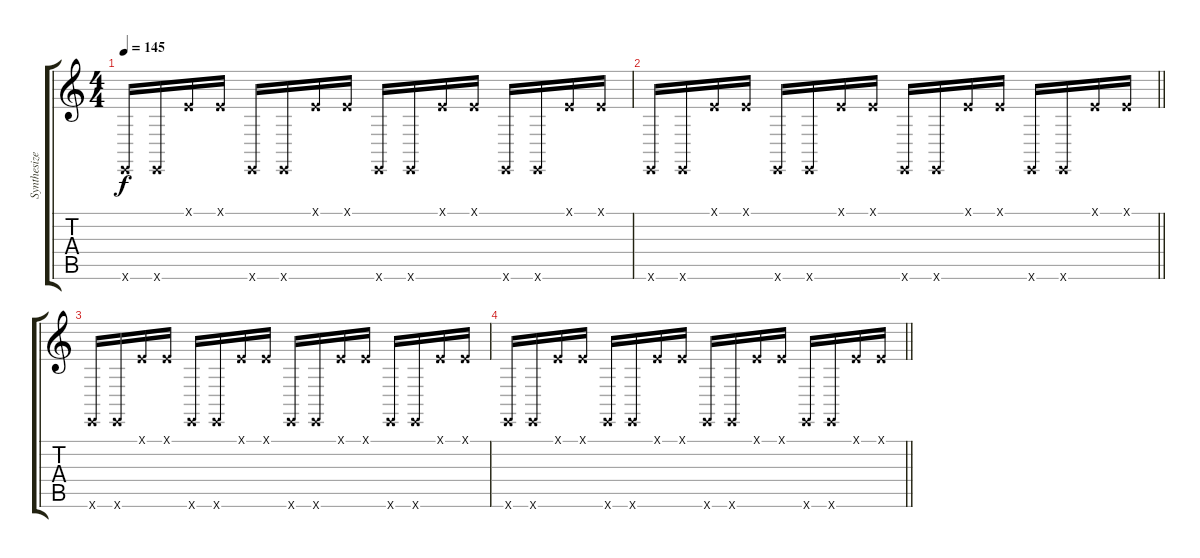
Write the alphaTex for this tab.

\track ("Synthesizer One [Blake Healy]" "Synthesize") {instrument lead2sawtooth}
\staff {score tabs}
\tuning (E4 B3 G3 D3 A2 E2) {hide}
\ts (4 4)
\tempo 145
\clef g2
\ks c
0.6{x}.16{dy f} 0.6{x}.16 0.1{x}.16 0.1{x}.16 0.6{x}.16 0.6{x}.16 0.1{x}.16 0.1{x}.16 0.6{x}.16 0.6{x}.16 0.1{x}.16 0.1{x}.16 0.6{x}.16 0.6{x}.16 0.1{x}.16 0.1{x}.16 |
\barLineRight lightlight
0.6{x}.16 0.6{x}.16 0.1{x}.16 0.1{x}.16 0.6{x}.16 0.6{x}.16 0.1{x}.16 0.1{x}.16 0.6{x}.16 0.6{x}.16 0.1{x}.16 0.1{x}.16 0.6{x}.16 0.6{x}.16 0.1{x}.16 0.1{x}.16 |
0.6{x}.16 0.6{x}.16 0.1{x}.16 0.1{x}.16 0.6{x}.16 0.6{x}.16 0.1{x}.16 0.1{x}.16 0.6{x}.16 0.6{x}.16 0.1{x}.16 0.1{x}.16 0.6{x}.16 0.6{x}.16 0.1{x}.16 0.1{x}.16 |
\barLineRight lightlight
0.6{x}.16 0.6{x}.16 0.1{x}.16 0.1{x}.16 0.6{x}.16 0.6{x}.16 0.1{x}.16 0.1{x}.16 0.6{x}.16 0.6{x}.16 0.1{x}.16 0.1{x}.16 0.6{x}.16 0.6{x}.16 0.1{x}.16 0.1{x}.16
